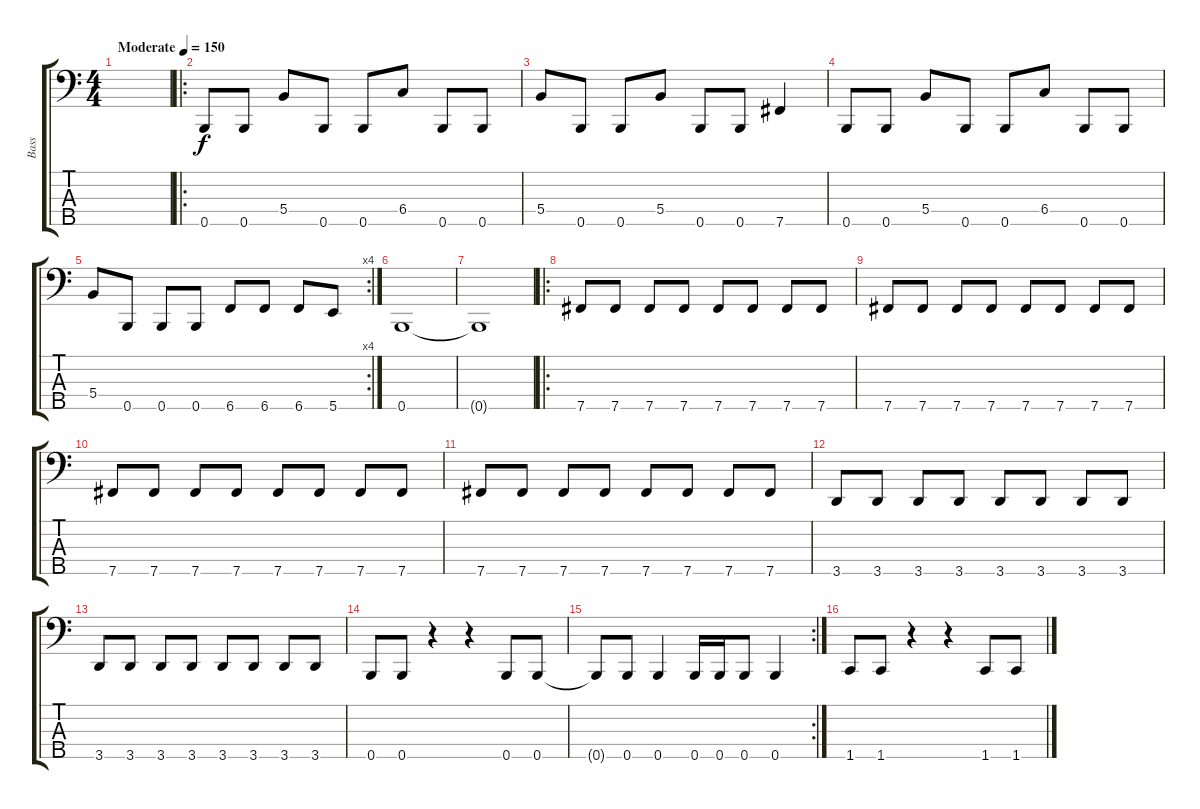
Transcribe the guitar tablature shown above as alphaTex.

\track ("Bass" "Bass") {instrument electricbassfinger}
\staff {score tabs}
\tuning (A2 E2 B1 Gb1 B0) {hide}
\ts (4 4)
\tempo (150 "Moderate")
\clef f4
\ks c
|
\ro
0.5.8 0.5.8 5.4.8 0.5.8 0.5.8 6.4.8 0.5.8 0.5.8 |
5.4.8 0.5.8 0.5.8 5.4.8 0.5.8 0.5.8 7.5.4 |
0.5.8 0.5.8 5.4.8 0.5.8 0.5.8 6.4.8 0.5.8 0.5.8 |
\rc 4
5.4.8 0.5.8 0.5.8 0.5.8 6.5.8 6.5.8 6.5.8 5.5.8 |
0.5.1 |
0.5{t}.1 |
\ro
7.5.8 7.5.8 7.5.8 7.5.8 7.5.8 7.5.8 7.5.8 7.5.8 |
7.5.8 7.5.8 7.5.8 7.5.8 7.5.8 7.5.8 7.5.8 7.5.8 |
7.5.8 7.5.8 7.5.8 7.5.8 7.5.8 7.5.8 7.5.8 7.5.8 |
7.5.8 7.5.8 7.5.8 7.5.8 7.5.8 7.5.8 7.5.8 7.5.8 |
3.5.8 3.5.8 3.5.8 3.5.8 3.5.8 3.5.8 3.5.8 3.5.8 |
3.5.8 3.5.8 3.5.8 3.5.8 3.5.8 3.5.8 3.5.8 3.5.8 |
0.5.8 0.5.8 r.4 r.4 0.5.8 0.5.8 |
\rc 2
0.5{t}.8 0.5.8 0.5.4 0.5.16 0.5.16 0.5.8 0.5.4 |
1.5.8 1.5.8 r.4 r.4 1.5.8 1.5.8
